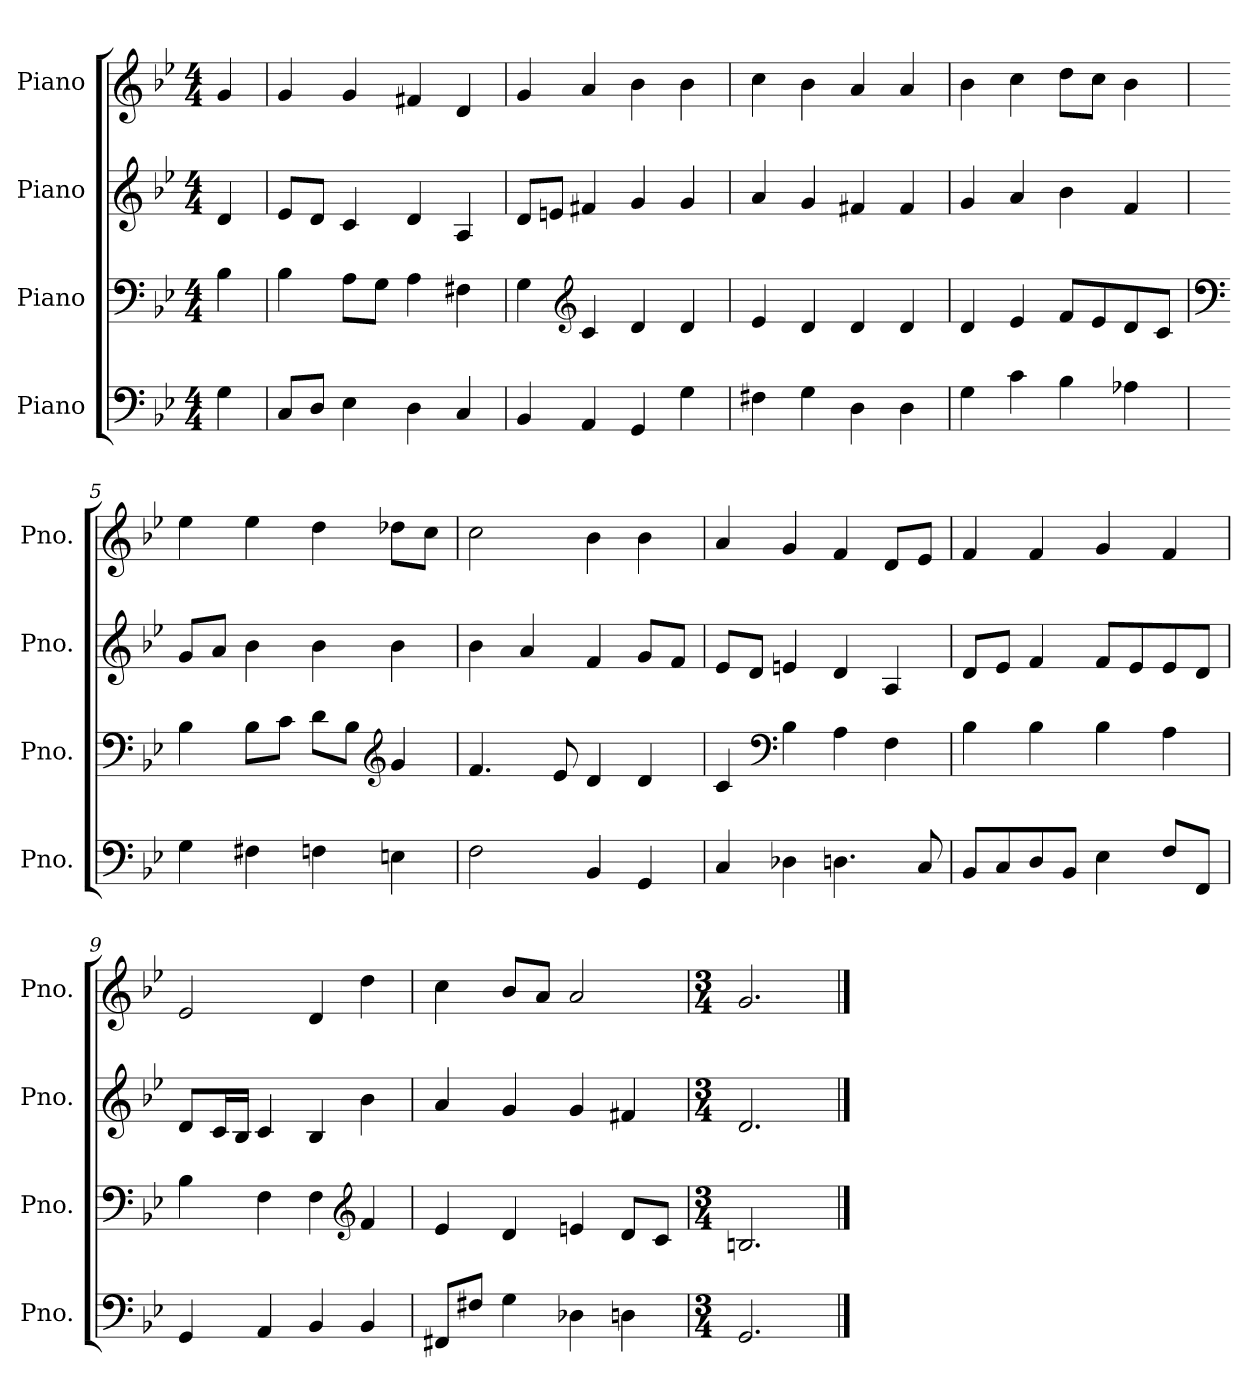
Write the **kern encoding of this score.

**kern	**kern	**kern	**kern
*part4	*part3	*part2	*part1
*staff4	*staff3	*staff2	*staff1
*I"Piano	*I"Piano	*I"Piano	*I"Piano
*I'Pno.	*I'Pno.	*I'Pno.	*I'Pno.
*clefF4	*clefF4	*clefG2	*clefG2
*k[b-e-]	*k[b-e-]	*k[b-e-]	*k[b-e-]
*M4/4	*M4/4	*M4/4	*M4/4
*MM120	*MM120	*MM120	*MM120
=	=	=	=
4G\	4B-\	4d/	4g/
=1	=1	=1	=1
8C/L	4B-\	8e-/L	4g/
8D/J	.	8d/J	.
4E-\	8A\L	4c/	4g/
.	8G\J	.	.
4D\	4A\	4d/	4f#X/
4C/	4F#X\	4A/	4d/
=2	=2	=2	=2
4BB-/	4G\	8d/L	4g/
.	.	8en/J	.
*	*clefG2	*	*
4AA/	4c/	4f#X/	4a/
4GG/	4d/	4g/	4b-\
4G\	4d/	4g/	4b-\
=3	=3	=3	=3
4F#X\	4e-/	4a/	4cc\
4G\	4d/	4g/	4b-\
4D\	4d/	4f#X/	4a/
4D\	4d/	4f#/	4a/
=4	=4	=4	=4
4G\	4d/	4g/	4b-\
4c\	4e-/	4a/	4cc\
4B-\	8f/L	4b-\	8dd\L
.	8e-/	.	8cc\J
4A-X\	8d/	4f/	4b-\
.	8c/J	.	.
=5	=5	=5	=5
*	*clefF4	*	*
4G\	4B-\	8g/L	4ee-\
.	.	8a/J	.
4F#X\	8B-\L	4b-\	4ee-\
.	8c\J	.	.
4Fn\	8d\L	4b-\	4dd\
.	8B-\J	.	.
*	*clefG2	*	*
4En\	4g/	4b-\	8dd-X\L
.	.	.	8cc\J
!!LO:LB:g=z
=6	=6	=6	=6
2F\	4.f/	4b-\	2cc\
.	.	4a/	.
.	8e-/	.	.
4BB-/	4d/	4f/	4b-\
4GG/	4d/	8g/L	4b-\
.	.	8f/J	.
=7	=7	=7	=7
4C/	4c/	8e-/L	4a/
.	.	8d/J	.
*	*clefF4	*	*
4D-X\	4B-\	4en/	4g/
4.Dn\	4A\	4d/	4f/
.	4F\	4A/	8d/L
8C/	.	.	8e-/J
=8	=8	=8	=8
8BB-/L	4B-\	8d/L	4f/
8C/	.	8e-/J	.
8D/	4B-\	4f/	4f/
8BB-/J	.	.	.
4E-\	4B-\	8f/L	4g/
.	.	8e-/	.
8F/L	4A\	8e-/	4f/
8FF/J	.	8d/J	.
=9	=9	=9	=9
4GG/	4B-\	8d/L	2e-/
.	.	16c/L	.
.	.	16B-/JJ	.
4AA/	4F\	4c/	.
4BB-/	4F\	4B-/	4d/
*	*clefG2	*	*
4BB-/	4f/	4b-\	4dd\
=10	=10	=10	=10
8FF#X/L	4e-/	4a/	4cc\
8F#X/J	.	.	.
4G\	4d/	4g/	8b-/L
.	.	.	8a/J
4D-X\	4en/	4g/	2a/
4Dn\	8d/L	4f#X/	.
.	8c/J	.	.
!!LO:LB:g=z
=11	=11	=11	=11
*M3/4	*M3/4	*M3/4	*M3/4
2.GG/	2.Bn/	2.d/	2.g/
==	==	==	==
*-	*-	*-	*-
